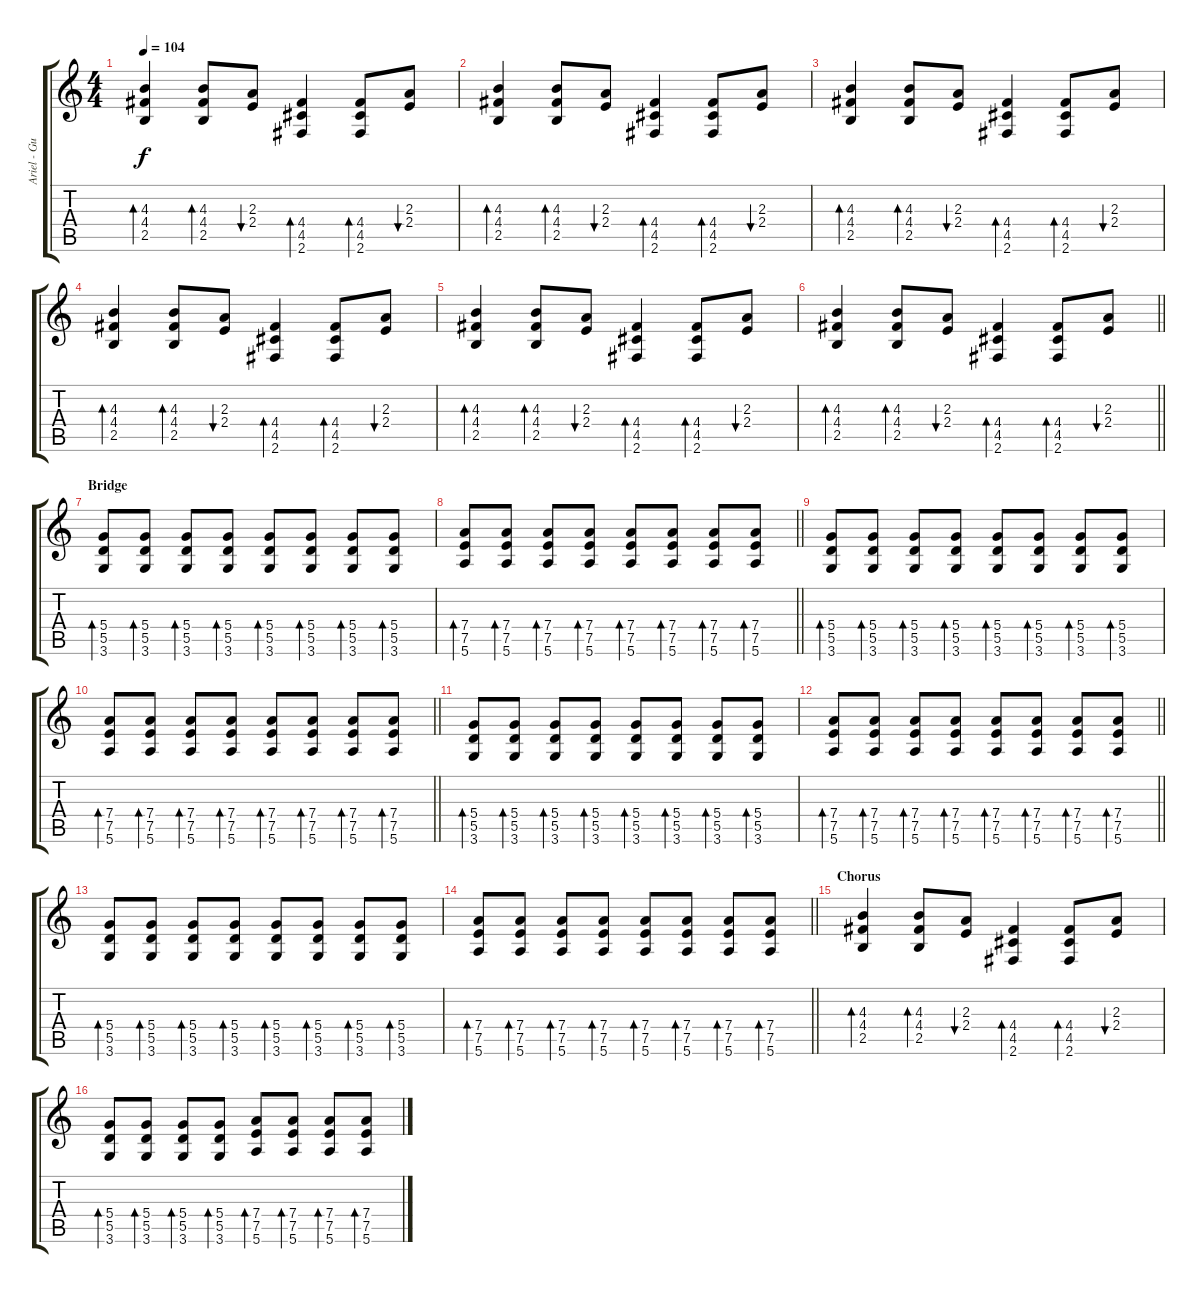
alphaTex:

\track ("Ariel - Guitar" "Ariel - Gu") {instrument acousticguitarsteel}
\staff {score tabs}
\tuning (E4 B3 G3 D3 A2 E2) {hide}
\ts (4 4)
\tempo 104
\clef g2
\ks c
(4.3 4.4 2.5).4{bd 60 dy f} (4.3 4.4 2.5).8{bd 60} (2.3 2.4).8{bu 60} (4.4 4.5 2.6).4{bd 120} (4.4 4.5 2.6).8{bd 60} (2.3 2.4).8{bu 60} |
(4.3 4.4 2.5).4{bd 60} (4.3 4.4 2.5).8{bd 60} (2.3 2.4).8{bu 60} (4.4 4.5 2.6).4{bd 120} (4.4 4.5 2.6).8{bd 60} (2.3 2.4).8{bu 60} |
(4.3 4.4 2.5).4{bd 60} (4.3 4.4 2.5).8{bd 60} (2.3 2.4).8{bu 60} (4.4 4.5 2.6).4{bd 120} (4.4 4.5 2.6).8{bd 60} (2.3 2.4).8{bu 60} |
(4.3 4.4 2.5).4{bd 60} (4.3 4.4 2.5).8{bd 60} (2.3 2.4).8{bu 60} (4.4 4.5 2.6).4{bd 120} (4.4 4.5 2.6).8{bd 60} (2.3 2.4).8{bu 60} |
(4.3 4.4 2.5).4{bd 60} (4.3 4.4 2.5).8{bd 60} (2.3 2.4).8{bu 60} (4.4 4.5 2.6).4{bd 120} (4.4 4.5 2.6).8{bd 60} (2.3 2.4).8{bu 60} |
\barLineRight lightlight
(4.3 4.4 2.5).4{bd 60} (4.3 4.4 2.5).8{bd 60} (2.3 2.4).8{bu 60} (4.4 4.5 2.6).4{bd 120} (4.4 4.5 2.6).8{bd 60} (2.3 2.4).8{bu 60} |
\section ("" "Bridge")
(5.4 5.5 3.6).8{bd 30} (5.4 5.5 3.6).8{bd 30} (5.4 5.5 3.6).8{bd 30} (5.4 5.5 3.6).8{bd 30} (5.4 5.5 3.6).8{bd 30} (5.4 5.5 3.6).8{bd 30} (5.4 5.5 3.6).8{bd 30} (5.4 5.5 3.6).8{bd 30} |
\barLineRight lightlight
(7.4 7.5 5.6).8{bd 30} (7.4 7.5 5.6).8{bd 30} (7.4 7.5 5.6).8{bd 30} (7.4 7.5 5.6).8{bd 30} (7.4 7.5 5.6).8{bd 30} (7.4 7.5 5.6).8{bd 30} (7.4 7.5 5.6).8{bd 30} (7.4 7.5 5.6).8{bd 30} |
(5.4 5.5 3.6).8{bd 30} (5.4 5.5 3.6).8{bd 30} (5.4 5.5 3.6).8{bd 30} (5.4 5.5 3.6).8{bd 30} (5.4 5.5 3.6).8{bd 30} (5.4 5.5 3.6).8{bd 30} (5.4 5.5 3.6).8{bd 30} (5.4 5.5 3.6).8{bd 30} |
\barLineRight lightlight
(7.4 7.5 5.6).8{bd 30} (7.4 7.5 5.6).8{bd 30} (7.4 7.5 5.6).8{bd 30} (7.4 7.5 5.6).8{bd 30} (7.4 7.5 5.6).8{bd 30} (7.4 7.5 5.6).8{bd 30} (7.4 7.5 5.6).8{bd 30} (7.4 7.5 5.6).8{bd 30} |
(5.4 5.5 3.6).8{bd 30} (5.4 5.5 3.6).8{bd 30} (5.4 5.5 3.6).8{bd 30} (5.4 5.5 3.6).8{bd 30} (5.4 5.5 3.6).8{bd 30} (5.4 5.5 3.6).8{bd 30} (5.4 5.5 3.6).8{bd 30} (5.4 5.5 3.6).8{bd 30} |
\barLineRight lightlight
(7.4 7.5 5.6).8{bd 30} (7.4 7.5 5.6).8{bd 30} (7.4 7.5 5.6).8{bd 30} (7.4 7.5 5.6).8{bd 30} (7.4 7.5 5.6).8{bd 30} (7.4 7.5 5.6).8{bd 30} (7.4 7.5 5.6).8{bd 30} (7.4 7.5 5.6).8{bd 30} |
(5.4 5.5 3.6).8{bd 30} (5.4 5.5 3.6).8{bd 30} (5.4 5.5 3.6).8{bd 30} (5.4 5.5 3.6).8{bd 30} (5.4 5.5 3.6).8{bd 30} (5.4 5.5 3.6).8{bd 30} (5.4 5.5 3.6).8{bd 30} (5.4 5.5 3.6).8{bd 30} |
\barLineRight lightlight
(7.4 7.5 5.6).8{bd 30} (7.4 7.5 5.6).8{bd 30} (7.4 7.5 5.6).8{bd 30} (7.4 7.5 5.6).8{bd 30} (7.4 7.5 5.6).8{bd 30} (7.4 7.5 5.6).8{bd 30} (7.4 7.5 5.6).8{bd 30} (7.4 7.5 5.6).8{bd 30} |
\section ("" "Chorus")
(4.3 4.4 2.5).4{bd 60} (4.3 4.4 2.5).8{bd 30} (2.3 2.4).8{bu 30} (4.4 4.5 2.6).4{bd 60} (4.4 4.5 2.6).8{bd 30} (2.3 2.4).8{bu 30} |
(5.4 5.5 3.6).8{bd 30} (5.4 5.5 3.6).8{bd 30} (5.4 5.5 3.6).8{bd 30} (5.4 5.5 3.6).8{bd 30} (7.4 7.5 5.6).8{bd 30} (7.4 7.5 5.6).8{bd 30} (7.4 7.5 5.6).8{bd 30} (7.4 7.5 5.6).8{bd 30}
